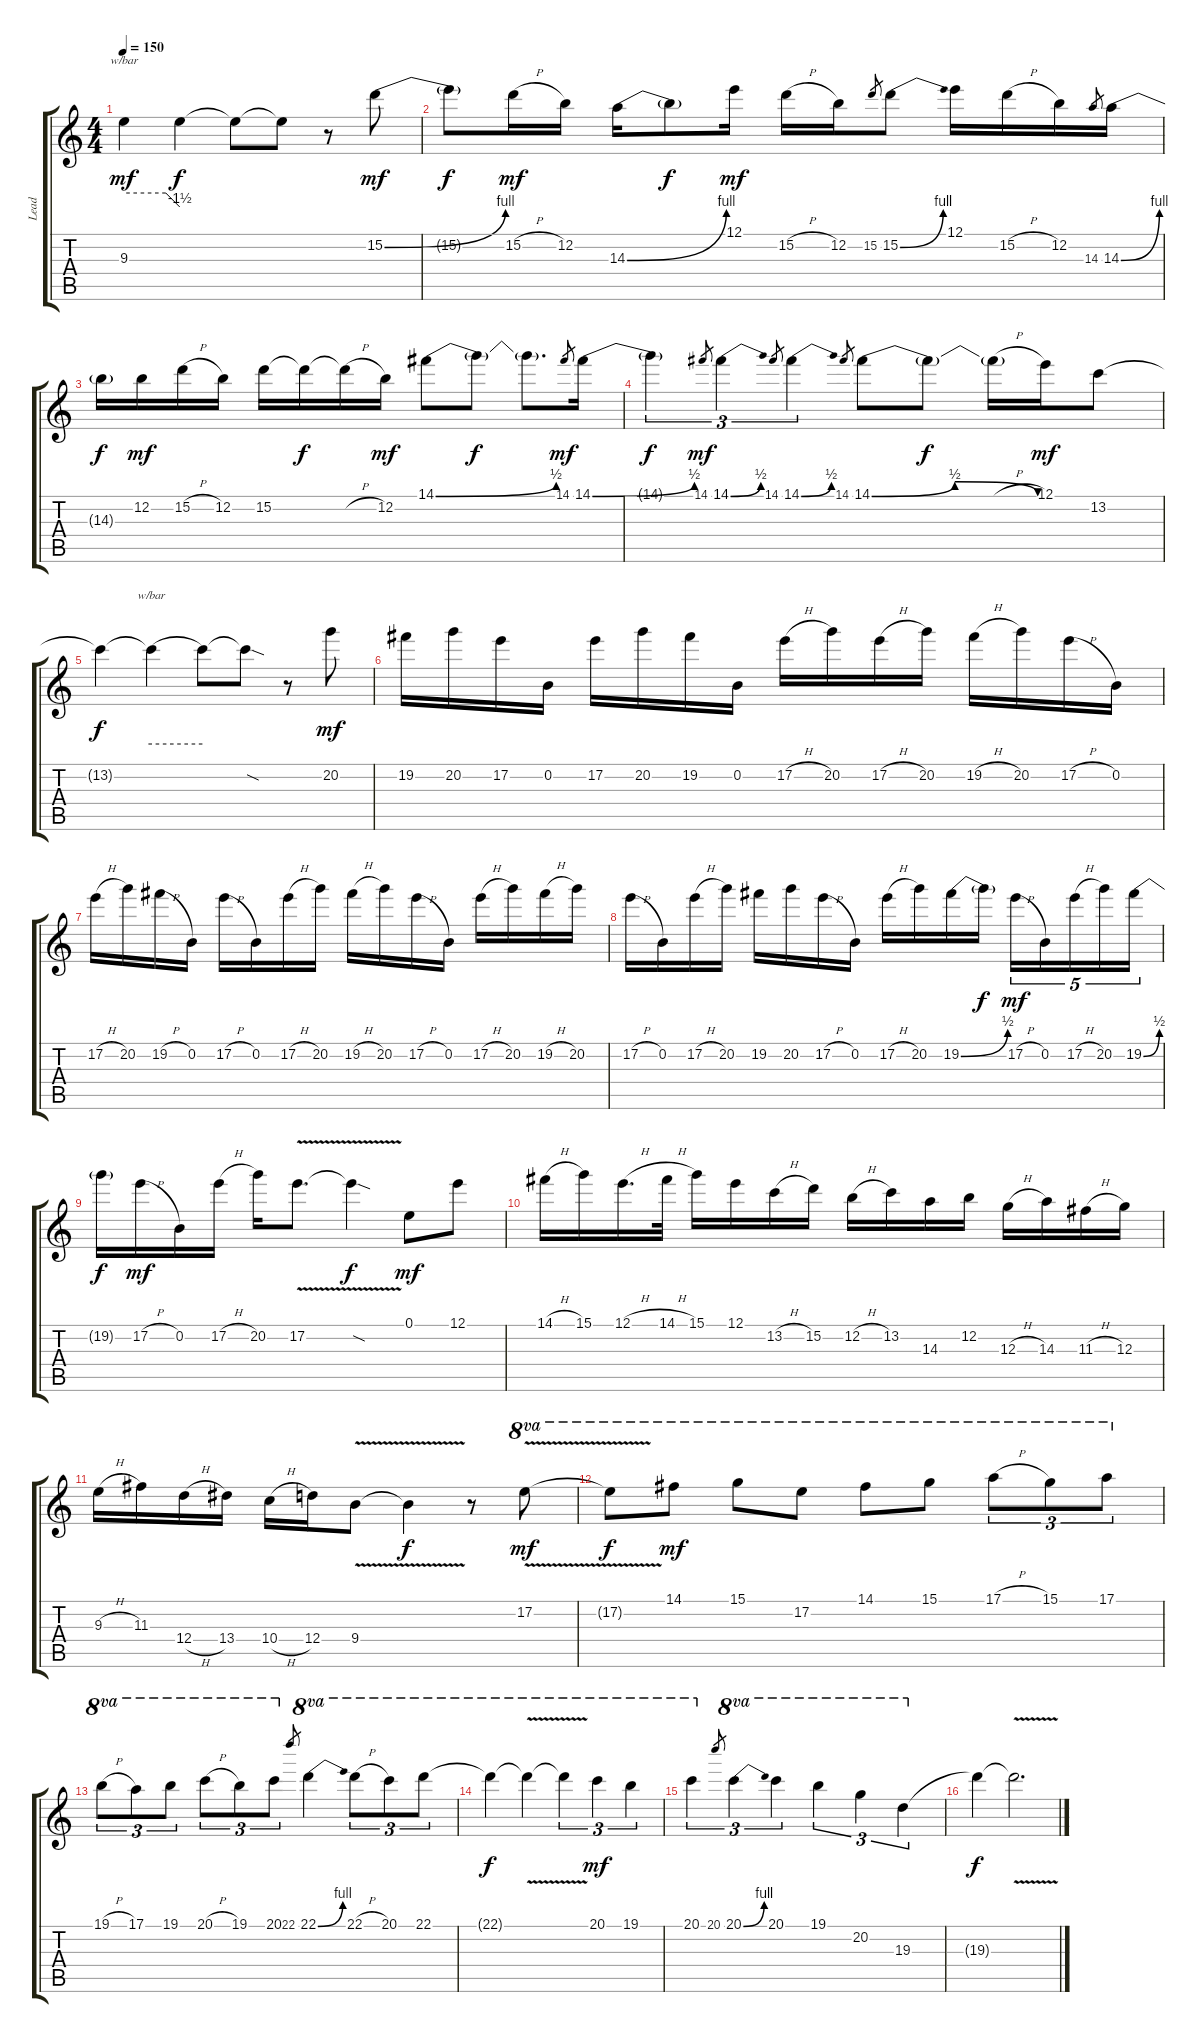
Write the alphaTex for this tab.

\track ("Lead" "Lead") {instrument distortionguitar}
\staff {score tabs}
\tuning (E4 B3 G3 D3 A2 E2) {hide}
\ts (4 4)
\tempo 150
\clef g2
\ks c
9.3.4{tbe (custom default 0 0 45 0 60 -6) dy mf} 9.3{t}.4{dy f} 9.3{t}.8 9.3{t}.8 r.8 15.2{be (bend 0 0 60 4)}.8{dy mf} |
15.2{t}.8{dy f} 15.2{h}.16{dy mf} 12.2.16 14.3{be (bend 0 0 60 4)}.16 14.3{t}.8{dy f} 12.1.16{dy mf} 15.2{h}.16 12.2.16 15.2.8{gr} 15.2{be (bend 0 0 60 4)}.8 12.1.16 15.2{h}.16 12.2.16 14.3.8{gr} 14.3{be (bend 0 0 60 4)}.16 |
14.3{t}.16{dy f} 12.2.16{dy mf} 15.2{h}.16 12.2.16 15.2.16 15.2{t}.16{dy f} 15.2{h t}.16 12.2.16{dy mf} 14.1{be (bend 0 0 60 2)}.8 14.1{t}.8{dy f} 14.1{t}.8{d} 14.1.8{gr dy mf} 14.1{be (bend 0 0 60 2)}.16 |
14.1{t}.4{tu (3 2) dy f} 14.1.8{gr dy mf} 14.1{be (bend 0 0 60 2)}.4{tu (3 2)} 14.1.8{gr} 14.1{be (bend 0 0 60 2)}.4{tu (3 2)} 14.1.8{gr} 14.1{be (bendrelease 0 0 10 2 40 2 60 0)}.8 14.1{t}.8{dy f} 14.1{h t}.16 12.1.16{dy mf} 13.2.8 |
13.2{t}.4{dy f} 13.2{t}.4{tbe (hold default 0 0 60 0)} 13.2{t}.8 13.2{sod t}.8 r.8 20.2.8{dy mf} |
19.2.16 20.2.16 17.2.16 0.2.16 17.2.16 20.2.16 19.2.16 0.2.16 17.2{h}.16 20.2.16 17.2{h}.16 20.2.16 19.2{h}.16 20.2.16 17.2{h}.16 0.2.16 |
17.2{h}.16 20.2.16 19.2{h}.16 0.2.16 17.2{h}.16 0.2.16 17.2{h}.16 20.2.16 19.2{h}.16 20.2.16 17.2{h}.16 0.2.16 17.2{h}.16 20.2.16 19.2{h}.16 20.2.16 |
17.2{h}.16 0.2.16 17.2{h}.16 20.2.16 19.2.16 20.2.16 17.2{h}.16 0.2.16 17.2{h}.16 20.2.16 19.2{be (bend 0 0 60 2)}.16 19.2{t}.16{dy f} 17.2{h}.16{tu (5 4) dy mf} 0.2.16{tu (5 4)} 17.2{h}.16{tu (5 4)} 20.2.16{tu (5 4)} 19.2{be (bend 0 0 60 2)}.16{tu (5 4)} |
19.2{t}.16{dy f} 17.2{h}.16{dy mf} 0.2.16 17.2{h}.16 20.2.16 17.2{v}.8{d} 17.2{sod t}.4{dy f} 0.1.8{dy mf} 12.1.8 |
14.1{h}.16 15.1.16 12.1{h}.16{d} 14.1{h}.32 15.1.16 12.1.16 13.2{h}.16 15.2.16 12.2{h}.16 13.2.16 14.3.16 12.2.16 12.3{h}.16 14.3.16 11.3{h}.16 12.3.16 |
9.3{h}.16 11.3.16 12.4{h}.16 13.4.16 10.4{h}.16 12.4.16 9.4{v}.8 9.4{t}.4{dy f} r.8 17.2{v}.8{ot 8va dy mf} |
17.2{t}.8{ot 8va dy f} 14.1.8{ot 8va dy mf} 15.1.8{ot 8va} 17.2.8{ot 8va} 14.1.8{ot 8va} 15.1.8{ot 8va} 17.1{h}.8{tu (3 2) ot 8va} 15.1.8{tu (3 2) ot 8va} 17.1.8{tu (3 2) ot 8va} |
19.1{h}.8{tu (3 2) ot 8va} 17.1.8{tu (3 2) ot 8va} 19.1.8{tu (3 2) ot 8va} 20.1{h}.8{tu (3 2) ot 8va} 19.1.8{tu (3 2) ot 8va} 20.1.8{tu (3 2) ot 8va} 22.1.8{gr} 22.1{be (bend 0 0 60 4)}.4{ot 8va} 22.1{h}.8{tu (3 2) ot 8va} 20.1.8{tu (3 2) ot 8va} 22.1.8{tu (3 2) ot 8va} |
22.1{t}.4{ot 8va dy f} 22.1{v t}.4{ot 8va} 22.1{t}.4{tu (3 2) ot 8va} 20.1.4{tu (3 2) ot 8va dy mf} 19.1.4{tu (3 2) ot 8va} |
20.1.4{tu (3 2) ot 8va} 20.1.8{gr} 20.1{be (bend 0 0 60 4)}.4{tu (3 2) ot 8va} 20.1.4{tu (3 2) ot 8va} 19.1.4{tu (3 2) ot 8va} 20.2.4{tu (3 2) ot 8va} 19.3.4{tu (3 2) ot 8va} |
19.3{t}.4{dy f} 19.3{v t}.2{d}
